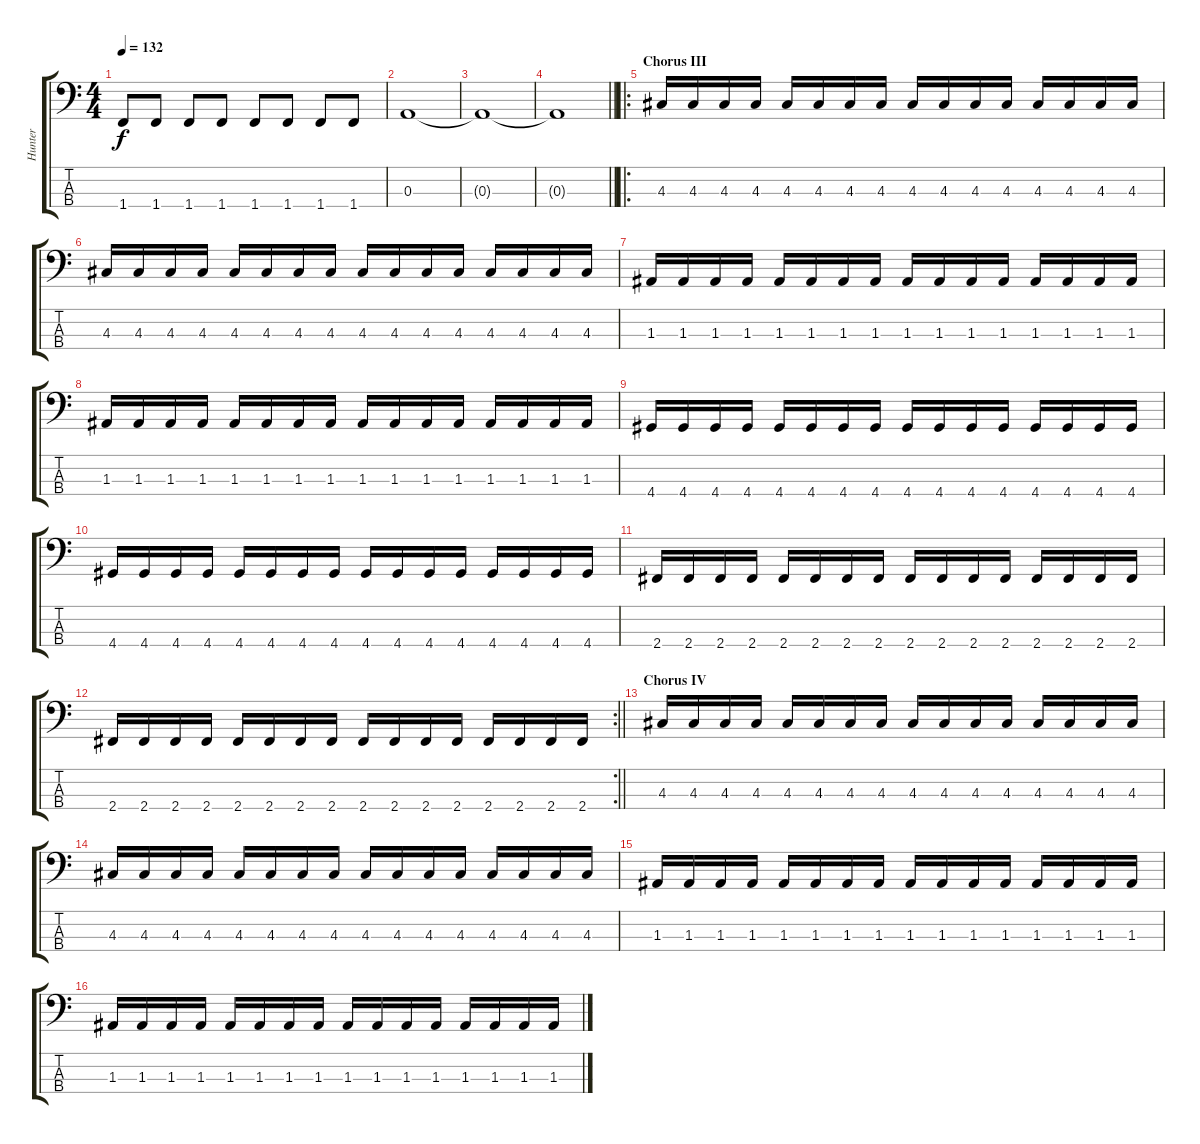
\track ("Hunter" "Hunter") {instrument electricbassfinger}
\staff {score tabs}
\tuning (G2 D2 A1 E1) {hide}
\ts (4 4)
\tempo 132
\clef f4
\ks c
1.4.8{dy f} 1.4.8 1.4.8 1.4.8 1.4.8 1.4.8 1.4.8 1.4.8 |
0.3.1 |
0.3{t}.1 |
\barLineRight lightlight
0.3{t}.1 |
\ro
\section ("" "Chorus III")
4.3.16 4.3.16 4.3.16 4.3.16 4.3.16 4.3.16 4.3.16 4.3.16 4.3.16 4.3.16 4.3.16 4.3.16 4.3.16 4.3.16 4.3.16 4.3.16 |
4.3.16 4.3.16 4.3.16 4.3.16 4.3.16 4.3.16 4.3.16 4.3.16 4.3.16 4.3.16 4.3.16 4.3.16 4.3.16 4.3.16 4.3.16 4.3.16 |
1.3.16 1.3.16 1.3.16 1.3.16 1.3.16 1.3.16 1.3.16 1.3.16 1.3.16 1.3.16 1.3.16 1.3.16 1.3.16 1.3.16 1.3.16 1.3.16 |
1.3.16 1.3.16 1.3.16 1.3.16 1.3.16 1.3.16 1.3.16 1.3.16 1.3.16 1.3.16 1.3.16 1.3.16 1.3.16 1.3.16 1.3.16 1.3.16 |
4.4.16 4.4.16 4.4.16 4.4.16 4.4.16 4.4.16 4.4.16 4.4.16 4.4.16 4.4.16 4.4.16 4.4.16 4.4.16 4.4.16 4.4.16 4.4.16 |
4.4.16 4.4.16 4.4.16 4.4.16 4.4.16 4.4.16 4.4.16 4.4.16 4.4.16 4.4.16 4.4.16 4.4.16 4.4.16 4.4.16 4.4.16 4.4.16 |
2.4.16 2.4.16 2.4.16 2.4.16 2.4.16 2.4.16 2.4.16 2.4.16 2.4.16 2.4.16 2.4.16 2.4.16 2.4.16 2.4.16 2.4.16 2.4.16 |
\rc 2
\barLineRight lightlight
2.4.16 2.4.16 2.4.16 2.4.16 2.4.16 2.4.16 2.4.16 2.4.16 2.4.16 2.4.16 2.4.16 2.4.16 2.4.16 2.4.16 2.4.16 2.4.16 |
\section ("" "Chorus IV")
4.3.16 4.3.16 4.3.16 4.3.16 4.3.16 4.3.16 4.3.16 4.3.16 4.3.16 4.3.16 4.3.16 4.3.16 4.3.16 4.3.16 4.3.16 4.3.16 |
4.3.16 4.3.16 4.3.16 4.3.16 4.3.16 4.3.16 4.3.16 4.3.16 4.3.16 4.3.16 4.3.16 4.3.16 4.3.16 4.3.16 4.3.16 4.3.16 |
1.3.16 1.3.16 1.3.16 1.3.16 1.3.16 1.3.16 1.3.16 1.3.16 1.3.16 1.3.16 1.3.16 1.3.16 1.3.16 1.3.16 1.3.16 1.3.16 |
1.3.16 1.3.16 1.3.16 1.3.16 1.3.16 1.3.16 1.3.16 1.3.16 1.3.16 1.3.16 1.3.16 1.3.16 1.3.16 1.3.16 1.3.16 1.3.16
